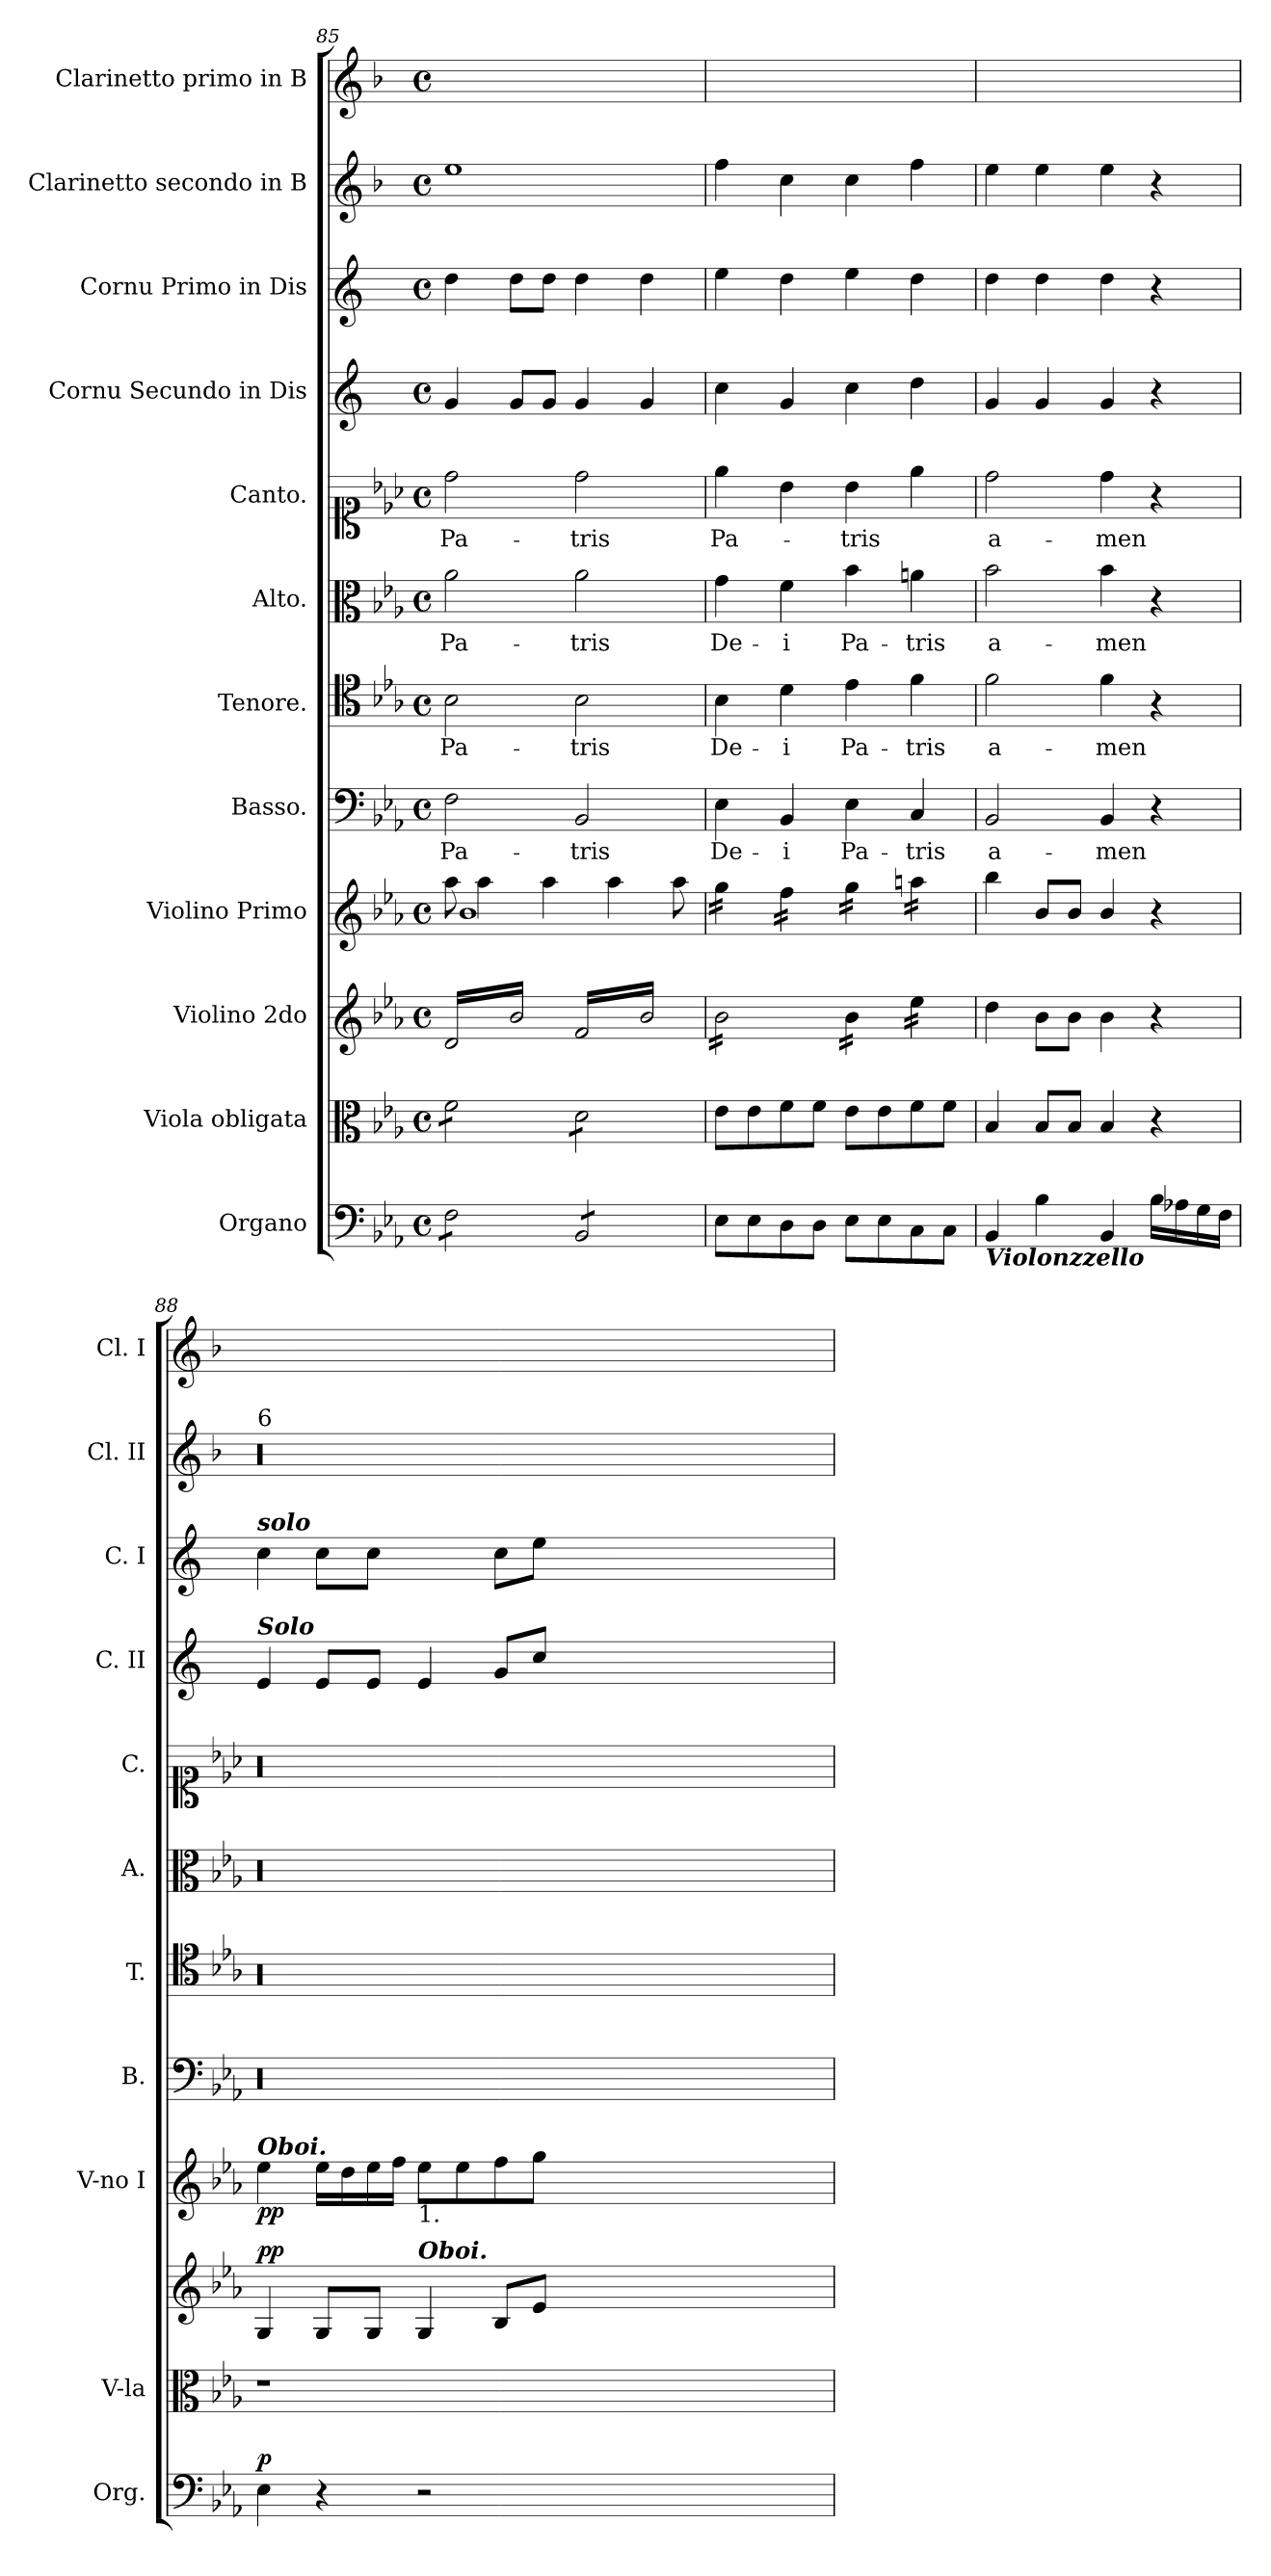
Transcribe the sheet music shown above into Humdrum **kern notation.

**kern	**dynam	**kern	**kern	**dynam	**kern	**dynam	**kern	**text	**kern	**text	**kern	**text	**kern	**text	**kern	**kern	**kern	**kern
*part12	*part12	*part11	*part10	*part10	*part9	*part9	*part8	*part8	*part7	*part7	*part6	*part6	*part5	*part5	*part4	*part3	*part2	*part1
*staff12	*staff12	*staff11	*staff10	*staff10	*staff9	*staff9	*staff8	*staff8	*staff7	*staff7	*staff6	*staff6	*staff5	*staff5	*staff4	*staff3	*staff2	*staff1
*I"Organo	*	*I"Viola obligata	*I"Violino 2do	*	*I"Violino Primo	*	*I"Basso.	*	*I"Tenore.	*	*I"Alto.	*	*I"Canto.	*	*I"Cornu Secundo in Dis	*I"Cornu Primo in Dis	*I"Clarinetto secondo in B	*I"Clarinetto primo in B
*I'Org.	*	*I'V-la	*	*	*I'V-no I	*	*I'B.	*	*I'T.	*	*I'A.	*	*I'C.	*	*I'C. II	*I'C. I	*I'Cl. II	*I'Cl. I
*clefF4	*	*clefC3	*clefG2	*	*clefG2	*	*clefF4	*	*clefC4	*	*clefC3	*	*clefC1	*	*clefG2	*clefG2	*clefG2	*clefG2
*	*	*	*	*	*	*	*	*	*	*	*	*	*	*	*ITrd5c9	*ITrd5c9	*ITrd1c2	*ITrd1c2
*k[b-e-a-]	*	*k[b-e-a-]	*k[b-e-a-]	*	*k[b-e-a-]	*	*k[b-e-a-]	*	*k[b-e-a-]	*	*k[b-e-a-]	*	*k[b-e-a-]	*	*k[b-e-a-]	*k[b-e-a-]	*k[b-e-a-]	*k[b-e-a-]
*E-:	*	*E-:	*E-:	*	*E-:	*	*E-:	*	*E-:	*	*E-:	*	*E-:	*	*E-:	*E-:	*E-:	*E-:
*M4/4	*	*M4/4	*M4/4	*	*M4/4	*	*M4/4	*	*M4/4	*	*M4/4	*	*M4/4	*	*M4/4	*M4/4	*M4/4	*M4/4
*met(c)	*	*met(c)	*met(c)	*	*met(c)	*	*met(c)	*	*met(c)	*	*met(c)	*	*met(c)	*	*met(c)	*met(c)	*met(c)	*met(c)
=85	=85	=85	=85	=85	=85	=85	=85	=85	=85	=85	=85	=85	=85	=85	=85	=85	=85	=85
*	*	*	*	*	*^	*	*	*	*	*	*	*	*	*	*	*	*	*
*tremolo	*	*	*	*	*	*	*	*	*	*	*	*	*	*	*	*	*	*	*
*	*	*tremolo	*	*	*	*	*	*	*	*	*	*	*	*	*	*	*	*	*
*	*	*	*tremolo	*	*	*	*	*	*	*	*	*	*	*	*	*	*	*	*
8F\L	.	8f\L	16d/LL	.	8aa-\	1b-	.	2F\	Pa-	2B-\	Pa-	2a-\	Pa-	2dd\	Pa-	4B-/	4f\	1dd	1ryy
.	.	.	16b-/	.	.	.	.	.	.	.	.	.	.	.	.	.	.	.	.
8F\	.	8f\	16d/	.	4aa-\	.	.	.	.	.	.	.	.	.	.	.	.	.	.
.	.	.	16b-/	.	.	.	.	.	.	.	.	.	.	.	.	.	.	.	.
8F\	.	8f\	16d/	.	.	.	.	.	.	.	.	.	.	.	.	8B-/L	8f\L	.	.
.	.	.	16b-/	.	.	.	.	.	.	.	.	.	.	.	.	.	.	.	.
8F\J	.	8f\J	16d/	.	4aa-\	.	.	.	.	.	.	.	.	.	.	8B-/J	8f\J	.	.
.	.	.	16b-/JJ	.	.	.	.	.	.	.	.	.	.	.	.	.	.	.	.
8BB-/L	.	8d\L	16f/LL	.	.	.	.	2BB-/	-tris	2B-\	-tris	2a-\	-tris	2dd\	-tris	4B-/	4f\	.	.
.	.	.	16b-/	.	.	.	.	.	.	.	.	.	.	.	.	.	.	.	.
8BB-/	.	8d\	16f/	.	4aa-\	.	.	.	.	.	.	.	.	.	.	.	.	.	.
.	.	.	16b-/	.	.	.	.	.	.	.	.	.	.	.	.	.	.	.	.
8BB-/	.	8d\	16f/	.	.	.	.	.	.	.	.	.	.	.	.	4B-/	4f\	.	.
.	.	.	16b-/	.	.	.	.	.	.	.	.	.	.	.	.	.	.	.	.
8BB-/J	.	8d\J	16f/	.	8aa-\	.	.	.	.	.	.	.	.	.	.	.	.	.	.
*	*	*Xtremolo	*	*	*	*	*	*	*	*	*	*	*	*	*	*	*	*	*
*Xtremolo	*	*	*	*	*	*	*	*	*	*	*	*	*	*	*	*	*	*	*
.	.	.	16b-/JJ	.	.	.	.	.	.	.	.	.	.	.	.	.	.	.	.
*	*	*	*	*	*v	*v	*	*	*	*	*	*	*	*	*	*	*	*	*
=86	=86	=86	=86	=86	=86	=86	=86	=86	=86	=86	=86	=86	=86	=86	=86	=86	=86	=86
!	!	!	!	!	!	!	!	!LO:LY:i	!	!	!	!	!	!LO:LY:i	!	!	!	!
*	*	*	*	*	*tremolo	*	*	*	*	*	*	*	*	*	*	*	*	*
8E-\L	.	8e-\L	16b-\LL	.	16gg\LL	.	4E-\	De-	4B-\	De-	4g\	De-	4ee-\	Pa-	4e-\	4g\	4ee-\	1ryy
.	.	.	16b-\	.	16gg\	.	.	.	.	.	.	.	.	.	.	.	.	.
8E-\	.	8e-\	16b-\	.	16gg\	.	.	.	.	.	.	.	.	.	.	.	.	.
.	.	.	16b-\	.	16gg\JJ	.	.	.	.	.	.	.	.	.	.	.	.	.
!	!	!	!	!	!	!	!	!LO:LY:i	!	!	!	!	!	!	!	!	!	!
8D\	.	8f\	16b-\	.	16ff\LL	.	4BB-/	-i	4d\	-i	4f\	-i	4b-\	.	4B-/	4f\	4b-\	.
.	.	.	16b-\	.	16ff\	.	.	.	.	.	.	.	.	.	.	.	.	.
8D\J	.	8f\J	16b-\	.	16ff\	.	.	.	.	.	.	.	.	.	.	.	.	.
.	.	.	16b-\JJ	.	16ff\JJ	.	.	.	.	.	.	.	.	.	.	.	.	.
!	!	!	!	!	!	!	!	!LO:LY:i	!	!	!	!	!	!LO:LY:i	!	!	!	!
8E-\L	.	8e-\L	16b-\LL	.	16gg\LL	.	4E-\	Pa-	4e-\	Pa-	4b-\	Pa-	4b-\	-tris	4e-\	4g\	4b-\	.
.	.	.	16b-\	.	16gg\	.	.	.	.	.	.	.	.	.	.	.	.	.
8E-\	.	8e-\	16b-\	.	16gg\	.	.	.	.	.	.	.	.	.	.	.	.	.
.	.	.	16b-\JJ	.	16gg\JJ	.	.	.	.	.	.	.	.	.	.	.	.	.
!	!	!	!	!	!	!	!	!LO:LY:i	!	!	!	!	!	!	!	!	!	!
8C\	.	8f\	16ee-\LL	.	16aan\LL	.	4C/	-tris	4f\	-tris	4an\	-tris	4ee-\	.	4f\	4f\	4ee-\	.
.	.	.	16ee-\	.	16aan\	.	.	.	.	.	.	.	.	.	.	.	.	.
8C\J	.	8f\J	16ee-\	.	16aan\	.	.	.	.	.	.	.	.	.	.	.	.	.
.	.	.	16ee-\JJ	.	16aan\JJ	.	.	.	.	.	.	.	.	.	.	.	.	.
*	*	*	*	*	*Xtremolo	*	*	*	*	*	*	*	*	*	*	*	*	*
*	*	*	*Xtremolo	*	*	*	*	*	*	*	*	*	*	*	*	*	*	*
=87	=87	=87	=87	=87	=87	=87	=87	=87	=87	=87	=87	=87	=87	=87	=87	=87	=87	=87
!LO:TX:b:Bi:t=Violonzzello	!	!	!	!	!	!	!	!	!	!	!	!	!	!	!	!	!	!
4BB-/	.	4B-/	4dd\	.	4bb-\	.	2BB-/	a-	2f\	a-	2b-\	a-	2dd\	a-	4B-/	4f\	4dd\	1ryy
4B-\	.	8B-/L	8b-\L	.	8b-/L	.	.	.	.	.	.	.	.	.	4B-/	4f\	4dd\	.
.	.	8B-/J	8b-\J	.	8b-/J	.	.	.	.	.	.	.	.	.	.	.	.	.
4BB-/	.	4B-/	4b-\	.	4b-/	.	4BB-/	-men	4f\	-men	4b-\	-men	4dd\	-men	4B-/	4f\	4dd\	.
16B-\LL	.	4r	4r	.	4r	.	4r	.	4r	.	4r	.	4r	.	4r	4r	4r	.
16A-X\	.	.	.	.	.	.	.	.	.	.	.	.	.	.	.	.	.	.
16G\	.	.	.	.	.	.	.	.	.	.	.	.	.	.	.	.	.	.
16F\JJ	.	.	.	.	.	.	.	.	.	.	.	.	.	.	.	.	.	.
=88	=88	=88	=88	=88	=88	=88	=88	=88	=88	=88	=88	=88	=88	=88	=88	=88	=88	=88
!	!	!	!	!	!	!	!	!	!	!	!	!	!	!	!	!	!LO:TX:a:t=6	!
!	!	!	!	!	!	!	!	!	!	!	!	!	!	!	!	!LO:TX:a:Bi:t=solo	!	!
!	!	!	!	!	!	!	!	!	!	!	!	!	!	!	!LO:TX:a:Bi:t=Solo	!	!	!
!	!	!	!	!	!LO:TX:a:Bi:t=Oboi.	!	!	!	!	!	!	!	!	!	!	!	!	!
!	!LO:DY:a	!	!	!LO:DY:a	!	!	!	!	!	!	!	!	!	!	!	!	!	!
4E-\	p	1r	4G/	pp	4ee-\	pp	00r	.	00r	.	00r	.	00r	.	4G/	4e-\	00r	1ryy
4r	.	.	8G/L	.	16ee-\LL	.	.	.	.	.	.	.	.	.	8G/L	8e-\L	.	.
.	.	.	.	.	16dd\	.	.	.	.	.	.	.	.	.	.	.	.	.
.	.	.	8G/J	.	16ee-\	.	.	.	.	.	.	.	.	.	8G/J	8e-\J	.	.
.	.	.	.	.	16ff\JJ	.	.	.	.	.	.	.	.	.	.	.	.	.
!	!	!	!	!	!LO:TX:b:t=1.	!	!	!	!	!	!	!	!	!	!	!	!	!
!	!	!	!LO:TX:a:Bi:t=Oboi.	!	!	!	!	!	!	!	!	!	!	!	!	!	!	!
2r	.	.	4G/	.	8ee-\L	.	.	.	.	.	.	.	.	.	4G/	4ryy	.	.
.	.	.	.	.	8ee-\	.	.	.	.	.	.	.	.	.	.	.	.	.
.	.	.	8B-/L	.	8ff\	.	.	.	.	.	.	.	.	.	8B-/L	8e-\L	.	.
.	.	.	8e-/J	.	8gg\J	.	.	.	.	.	.	.	.	.	8e-/J	8g\J	.	.
0.ryy	.	0.ryy	0.ryy	.	0.ryy	.	.	.	.	.	.	.	.	.	0.ryy	0.ryy	.	0.ryy
=	=	=	=	=	=	=	=	=	=	=	=	=	=	=	=	=	=	=
*-	*-	*-	*-	*-	*-	*-	*-	*-	*-	*-	*-	*-	*-	*-	*-	*-	*-	*-
